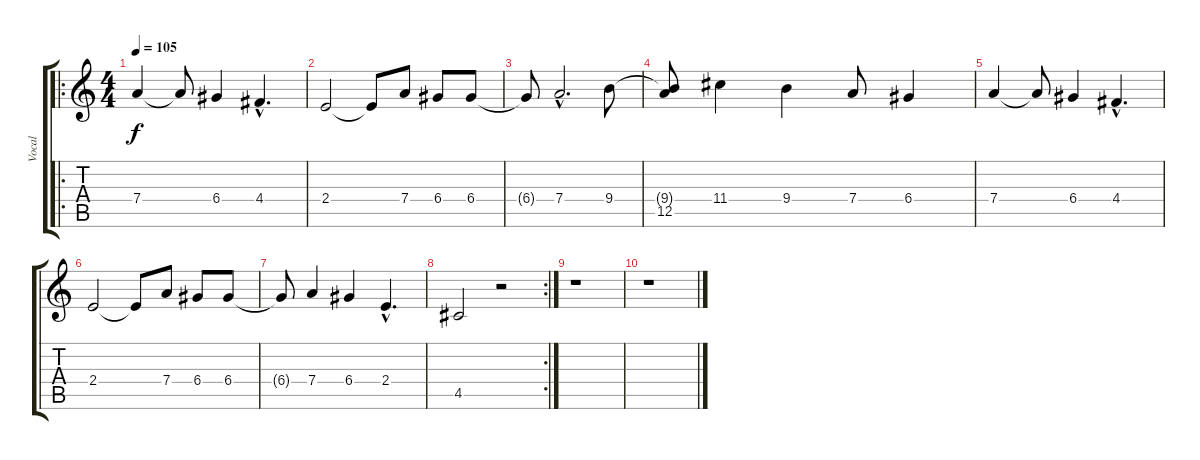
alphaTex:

\track ("Vocal" "Vocal") {instrument synthvoice}
\staff {score tabs}
\tuning (E5 B4 G4 D4 A3 E3) {hide}
\ro
\ts (4 4)
\tempo 105
\clef g2
\ks c
7.4.4{dy f} 7.4{t}.8 6.4.4 4.4{hac}.4{d} |
2.4.2 2.4{t}.8 7.4.8 6.4.8 6.4.8 |
6.4{t}.8 7.4{hac}.2{d} 9.4.8 |
(9.4{t} 12.5).8 11.4.4 9.4.4 7.4.8 6.4.4 |
7.4.4 7.4{t}.8 6.4.4 4.4{hac}.4{d} |
2.4.2 2.4{t}.8 7.4.8 6.4.8 6.4.8 |
6.4{t}.8 7.4.4 6.4.4 2.4{hac}.4{d} |
\rc 2
4.5.2 r.2 |
r.1 |
r.1
